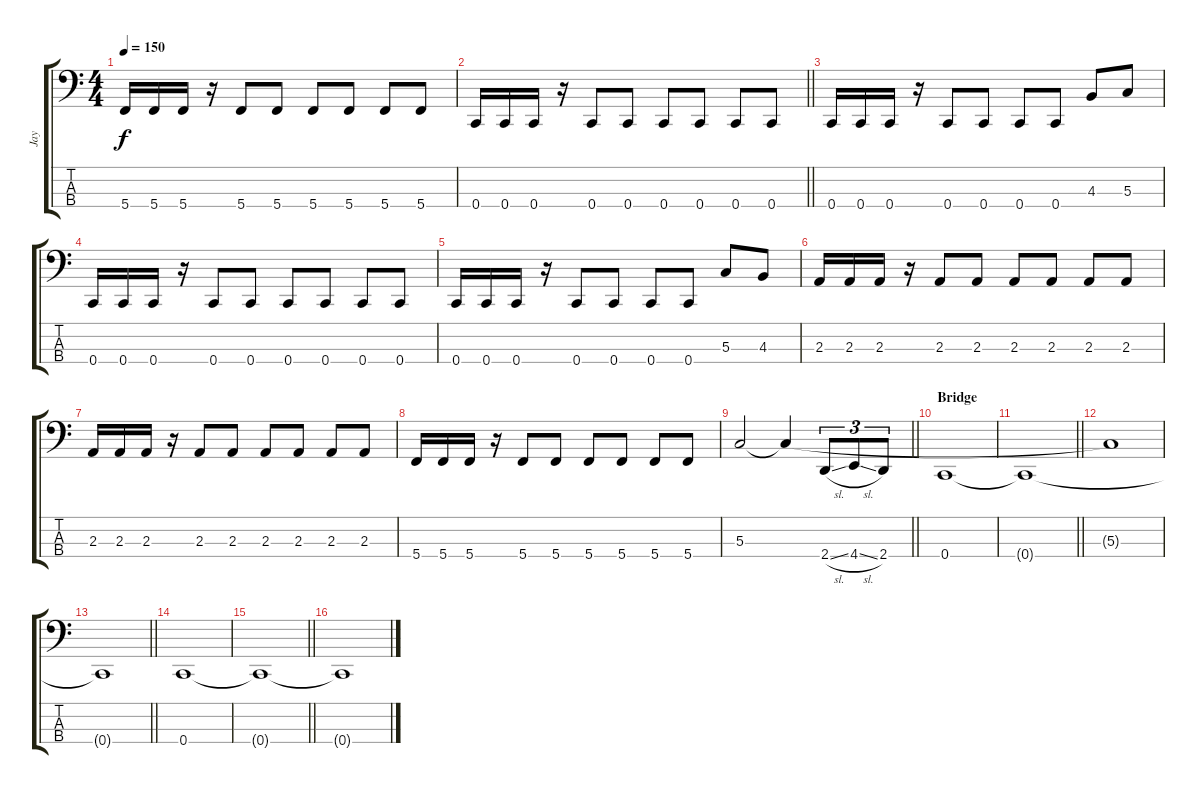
\track ("Jay" "Jay") {instrument electricbassfinger}
\staff {score tabs}
\tuning (F2 C2 G1 C1) {hide}
\ts (4 4)
\tempo 150
\clef f4
\ks c
5.4.16{dy f} 5.4.16 5.4.16 r.16 5.4.8 5.4.8 5.4.8 5.4.8 5.4.8 5.4.8 |
\barLineRight lightlight
0.4.16 0.4.16 0.4.16 r.16 0.4.8 0.4.8 0.4.8 0.4.8 0.4.8 0.4.8 |
0.4.16 0.4.16 0.4.16 r.16 0.4.8 0.4.8 0.4.8 0.4.8 4.3.8 5.3.8 |
0.4.16 0.4.16 0.4.16 r.16 0.4.8 0.4.8 0.4.8 0.4.8 0.4.8 0.4.8 |
0.4.16 0.4.16 0.4.16 r.16 0.4.8 0.4.8 0.4.8 0.4.8 5.3.8 4.3.8 |
2.3.16 2.3.16 2.3.16 r.16 2.3.8 2.3.8 2.3.8 2.3.8 2.3.8 2.3.8 |
2.3.16 2.3.16 2.3.16 r.16 2.3.8 2.3.8 2.3.8 2.3.8 2.3.8 2.3.8 |
5.4.16 5.4.16 5.4.16 r.16 5.4.8 5.4.8 5.4.8 5.4.8 5.4.8 5.4.8 |
\barLineRight lightlight
5.3.2 5.3{t}.4 2.4{sl}.8{tu (3 2)} 4.4{sl}.8{tu (3 2)} 2.4.8{tu (3 2)} |
\section ("" "Bridge")
0.4.1 |
\barLineRight lightlight
0.4{t}.1 |
5.3{t}.1 |
\barLineRight lightlight
0.4{t}.1 |
0.4.1 |
\barLineRight lightlight
0.4{t}.1 |
0.4{t}.1
